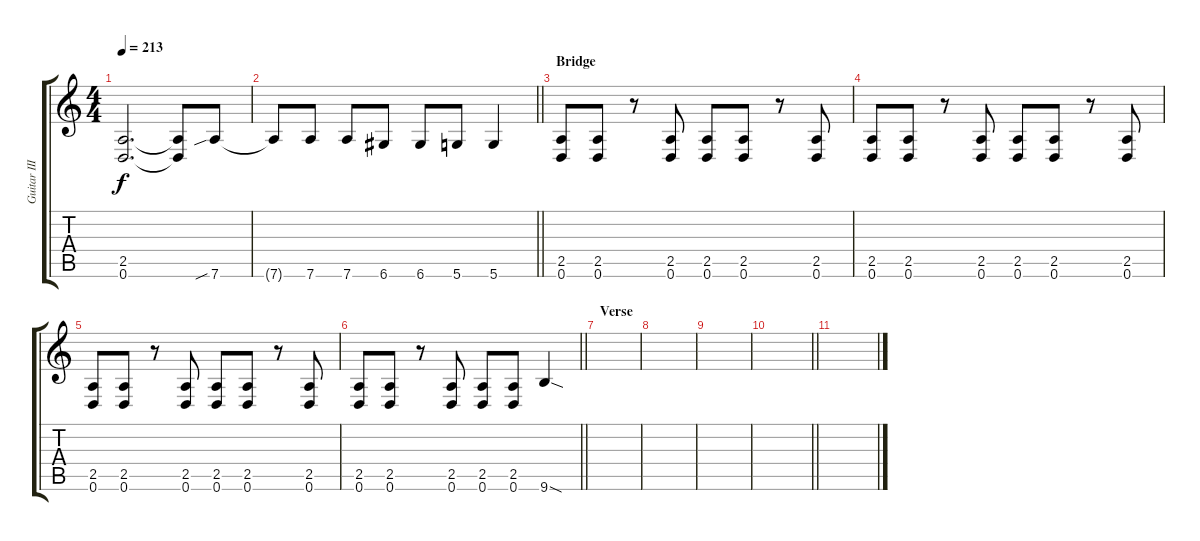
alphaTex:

\track ("Guitar III" "Guitar III") {instrument distortionguitar}
\staff {score tabs}
\tuning (D4 A3 F3 C3 G2 D2) {hide}
\ts (4 4)
\tempo 213
\clef g2
\ks c
(2.5 0.6).2{d dy f} (2.5{t} 0.6{t}).8 7.6{sib}.8 |
\barLineRight lightlight
7.6{t}.8 7.6.8 7.6.8 6.6.8 6.6.8 5.6.8 5.6.4 |
\section ("" "Bridge")
(2.5 0.6).8 (2.5 0.6).8 r.8 (2.5 0.6).8 (2.5 0.6).8 (2.5 0.6).8 r.8 (2.5 0.6).8 |
(2.5 0.6).8 (2.5 0.6).8 r.8 (2.5 0.6).8 (2.5 0.6).8 (2.5 0.6).8 r.8 (2.5 0.6).8 |
(2.5 0.6).8 (2.5 0.6).8 r.8 (2.5 0.6).8 (2.5 0.6).8 (2.5 0.6).8 r.8 (2.5 0.6).8 |
\barLineRight lightlight
(2.5 0.6).8 (2.5 0.6).8 r.8 (2.5 0.6).8 (2.5 0.6).8 (2.5 0.6).8 9.6{sod}.4 |
\section ("" "Verse")
|
|
|
\barLineRight lightlight
|
\section ("" "")
